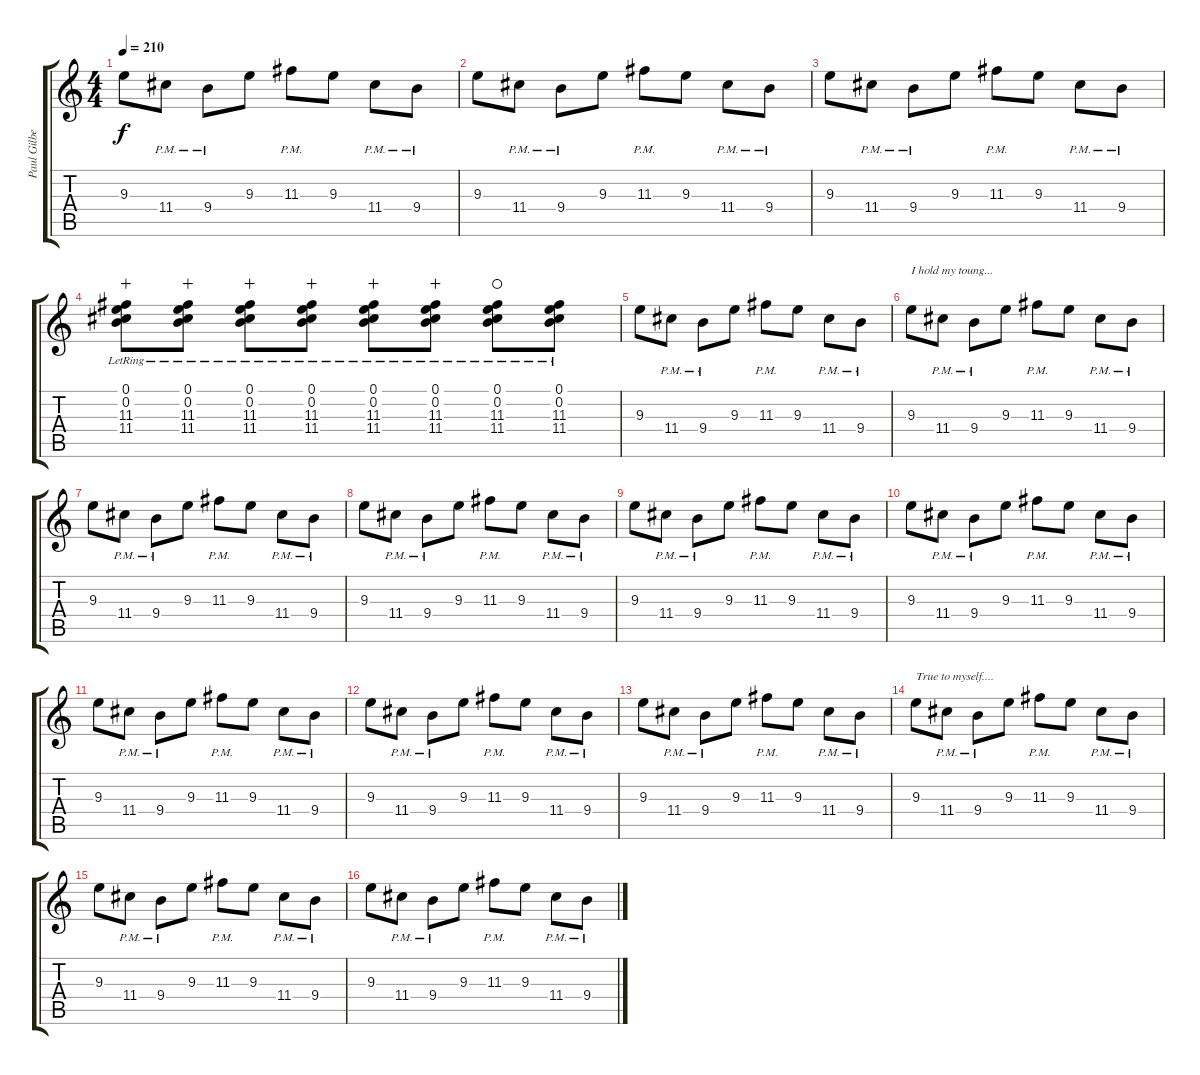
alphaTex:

\track ("Paul Gilbert" "Paul Gilbe") {instrument distortionguitar}
\staff {score tabs}
\tuning (E4 B3 G3 D3 A2 E2) {hide}
\ts (4 4)
\tempo 210
\clef g2
\ks c
9.3.8{dy f} 11.4{pm}.8 9.4{pm}.8 9.3.8 11.3{pm}.8 9.3.8 11.4{pm}.8 9.4{pm}.8 |
9.3.8 11.4{pm}.8 9.4{pm}.8 9.3.8 11.3{pm}.8 9.3.8 11.4{pm}.8 9.4{pm}.8 |
9.3.8 11.4{pm}.8 9.4{pm}.8 9.3.8 11.3{pm}.8 9.3.8 11.4{pm}.8 9.4{pm}.8 |
(0.1{lr} 0.2{lr} 11.3{lr} 11.4{lr}).8{wahc} (0.1{lr} 0.2{lr} 11.3{lr} 11.4{lr}).8{wahc} (0.1{lr} 0.2{lr} 11.3{lr} 11.4{lr}).8{wahc} (0.1{lr} 0.2{lr} 11.3{lr} 11.4{lr}).8{wahc} (0.1{lr} 0.2{lr} 11.3{lr} 11.4{lr}).8{wahc} (0.1{lr} 0.2{lr} 11.3{lr} 11.4{lr}).8{wahc} (0.1{lr} 0.2{lr} 11.3{lr} 11.4{lr}).8{waho} (0.1{lr} 0.2{lr} 11.3{lr} 11.4{lr}).8 |
9.3.8 11.4{pm}.8 9.4{pm}.8 9.3.8 11.3{pm}.8 9.3.8 11.4{pm}.8 9.4{pm}.8 |
9.3.8{txt "I hold my toung..."} 11.4{pm}.8 9.4{pm}.8 9.3.8 11.3{pm}.8 9.3.8 11.4{pm}.8 9.4{pm}.8 |
9.3.8 11.4{pm}.8 9.4{pm}.8 9.3.8 11.3{pm}.8 9.3.8 11.4{pm}.8 9.4{pm}.8 |
9.3.8 11.4{pm}.8 9.4{pm}.8 9.3.8 11.3{pm}.8 9.3.8 11.4{pm}.8 9.4{pm}.8 |
9.3.8 11.4{pm}.8 9.4{pm}.8 9.3.8 11.3{pm}.8 9.3.8 11.4{pm}.8 9.4{pm}.8 |
9.3.8 11.4{pm}.8 9.4{pm}.8 9.3.8 11.3{pm}.8 9.3.8 11.4{pm}.8 9.4{pm}.8 |
9.3.8 11.4{pm}.8 9.4{pm}.8 9.3.8 11.3{pm}.8 9.3.8 11.4{pm}.8 9.4{pm}.8 |
9.3.8 11.4{pm}.8 9.4{pm}.8 9.3.8 11.3{pm}.8 9.3.8 11.4{pm}.8 9.4{pm}.8 |
9.3.8 11.4{pm}.8 9.4{pm}.8 9.3.8 11.3{pm}.8 9.3.8 11.4{pm}.8 9.4{pm}.8 |
9.3.8{txt "True to myself...."} 11.4{pm}.8 9.4{pm}.8 9.3.8 11.3{pm}.8 9.3.8 11.4{pm}.8 9.4{pm}.8 |
9.3.8 11.4{pm}.8 9.4{pm}.8 9.3.8 11.3{pm}.8 9.3.8 11.4{pm}.8 9.4{pm}.8 |
9.3.8 11.4{pm}.8 9.4{pm}.8 9.3.8 11.3{pm}.8 9.3.8 11.4{pm}.8 9.4{pm}.8
